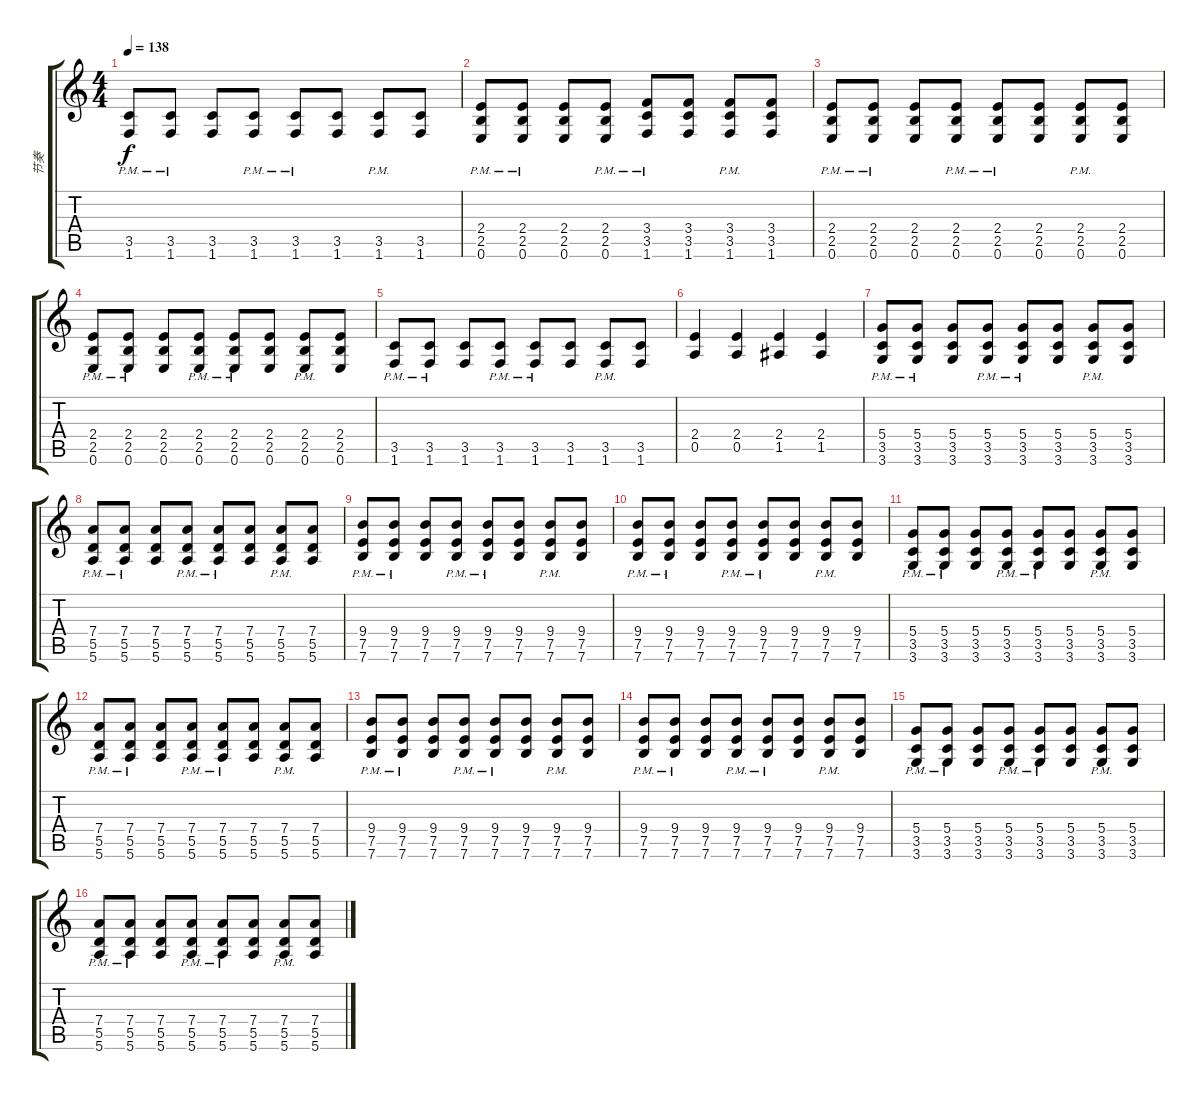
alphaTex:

\track ("节奏" "节奏") {instrument distortionguitar}
\staff {score tabs}
\tuning (E4 B3 G3 D3 A2 E2) {hide}
\ts (4 4)
\tempo 138
\clef g2
\ks c
(3.5{pm} 1.6{pm}).8{dy f} (3.5{pm} 1.6{pm}).8 (3.5 1.6).8 (3.5{pm} 1.6{pm}).8 (3.5{pm} 1.6{pm}).8 (3.5 1.6).8 (3.5{pm} 1.6{pm}).8 (3.5 1.6).8 |
(2.4{pm} 2.5{pm} 0.6{pm}).8 (2.4{pm} 2.5{pm} 0.6{pm}).8 (2.4 2.5 0.6).8 (2.4{pm} 2.5{pm} 0.6{pm}).8 (3.4{pm} 3.5{pm} 1.6{pm}).8 (3.4 3.5 1.6).8 (3.4{pm} 3.5{pm} 1.6{pm}).8 (3.4 3.5 1.6).8 |
(2.4{pm} 2.5{pm} 0.6{pm}).8 (2.4{pm} 2.5{pm} 0.6{pm}).8 (2.4 2.5 0.6).8 (2.4{pm} 2.5{pm} 0.6{pm}).8 (2.4{pm} 2.5{pm} 0.6{pm}).8 (2.4 2.5 0.6).8 (2.4{pm} 2.5{pm} 0.6{pm}).8 (2.4 2.5 0.6).8 |
(2.4{pm} 2.5{pm} 0.6{pm}).8 (2.4{pm} 2.5{pm} 0.6{pm}).8 (2.4 2.5 0.6).8 (2.4{pm} 2.5{pm} 0.6{pm}).8 (2.4{pm} 2.5{pm} 0.6{pm}).8 (2.4 2.5 0.6).8 (2.4{pm} 2.5{pm} 0.6{pm}).8 (2.4 2.5 0.6).8 |
(3.5{pm} 1.6{pm}).8 (3.5{pm} 1.6{pm}).8 (3.5 1.6).8 (3.5{pm} 1.6{pm}).8 (3.5{pm} 1.6{pm}).8 (3.5 1.6).8 (3.5{pm} 1.6{pm}).8 (3.5 1.6).8 |
(2.4 0.5).4 (2.4 0.5).4 (2.4 1.5).4 (2.4 1.5).4 |
(5.4{pm} 3.5{pm} 3.6).8 (5.4{pm} 3.5{pm} 3.6).8 (5.4 3.5 3.6).8 (5.4{pm} 3.5{pm} 3.6).8 (5.4{pm} 3.5{pm} 3.6).8 (5.4 3.5 3.6).8 (5.4{pm} 3.5{pm} 3.6).8 (5.4 3.5 3.6).8 |
(7.4{pm} 5.5{pm} 5.6).8 (7.4{pm} 5.5{pm} 5.6).8 (7.4 5.5 5.6).8 (7.4{pm} 5.5{pm} 5.6).8 (7.4{pm} 5.5{pm} 5.6).8 (7.4 5.5 5.6).8 (7.4{pm} 5.5{pm} 5.6).8 (7.4 5.5 5.6).8 |
(9.4{pm} 7.5{pm} 7.6).8 (9.4{pm} 7.5{pm} 7.6).8 (9.4 7.5 7.6).8 (9.4{pm} 7.5{pm} 7.6).8 (9.4{pm} 7.5{pm} 7.6).8 (9.4 7.5 7.6).8 (9.4{pm} 7.5{pm} 7.6).8 (9.4 7.5 7.6).8 |
(9.4{pm} 7.5{pm} 7.6).8 (9.4{pm} 7.5{pm} 7.6).8 (9.4 7.5 7.6).8 (9.4{pm} 7.5{pm} 7.6).8 (9.4{pm} 7.5{pm} 7.6).8 (9.4 7.5 7.6).8 (9.4{pm} 7.5{pm} 7.6).8 (9.4 7.5 7.6).8 |
(5.4{pm} 3.5{pm} 3.6).8 (5.4{pm} 3.5{pm} 3.6).8 (5.4 3.5 3.6).8 (5.4{pm} 3.5{pm} 3.6).8 (5.4{pm} 3.5{pm} 3.6).8 (5.4 3.5 3.6).8 (5.4{pm} 3.5{pm} 3.6).8 (5.4 3.5 3.6).8 |
(7.4{pm} 5.5{pm} 5.6).8 (7.4{pm} 5.5{pm} 5.6).8 (7.4 5.5 5.6).8 (7.4{pm} 5.5{pm} 5.6).8 (7.4{pm} 5.5{pm} 5.6).8 (7.4 5.5 5.6).8 (7.4{pm} 5.5{pm} 5.6).8 (7.4 5.5 5.6).8 |
(9.4{pm} 7.5{pm} 7.6).8 (9.4{pm} 7.5{pm} 7.6).8 (9.4 7.5 7.6).8 (9.4{pm} 7.5{pm} 7.6).8 (9.4{pm} 7.5{pm} 7.6).8 (9.4 7.5 7.6).8 (9.4{pm} 7.5{pm} 7.6).8 (9.4 7.5 7.6).8 |
(9.4{pm} 7.5{pm} 7.6).8 (9.4{pm} 7.5{pm} 7.6).8 (9.4 7.5 7.6).8 (9.4{pm} 7.5{pm} 7.6).8 (9.4{pm} 7.5{pm} 7.6).8 (9.4 7.5 7.6).8 (9.4{pm} 7.5{pm} 7.6).8 (9.4 7.5 7.6).8 |
(5.4{pm} 3.5{pm} 3.6).8 (5.4{pm} 3.5{pm} 3.6).8 (5.4 3.5 3.6).8 (5.4{pm} 3.5{pm} 3.6).8 (5.4{pm} 3.5{pm} 3.6).8 (5.4 3.5 3.6).8 (5.4{pm} 3.5{pm} 3.6).8 (5.4 3.5 3.6).8 |
(7.4{pm} 5.5{pm} 5.6).8 (7.4{pm} 5.5{pm} 5.6).8 (7.4 5.5 5.6).8 (7.4{pm} 5.5{pm} 5.6).8 (7.4{pm} 5.5{pm} 5.6).8 (7.4 5.5 5.6).8 (7.4{pm} 5.5{pm} 5.6).8 (7.4 5.5 5.6).8
